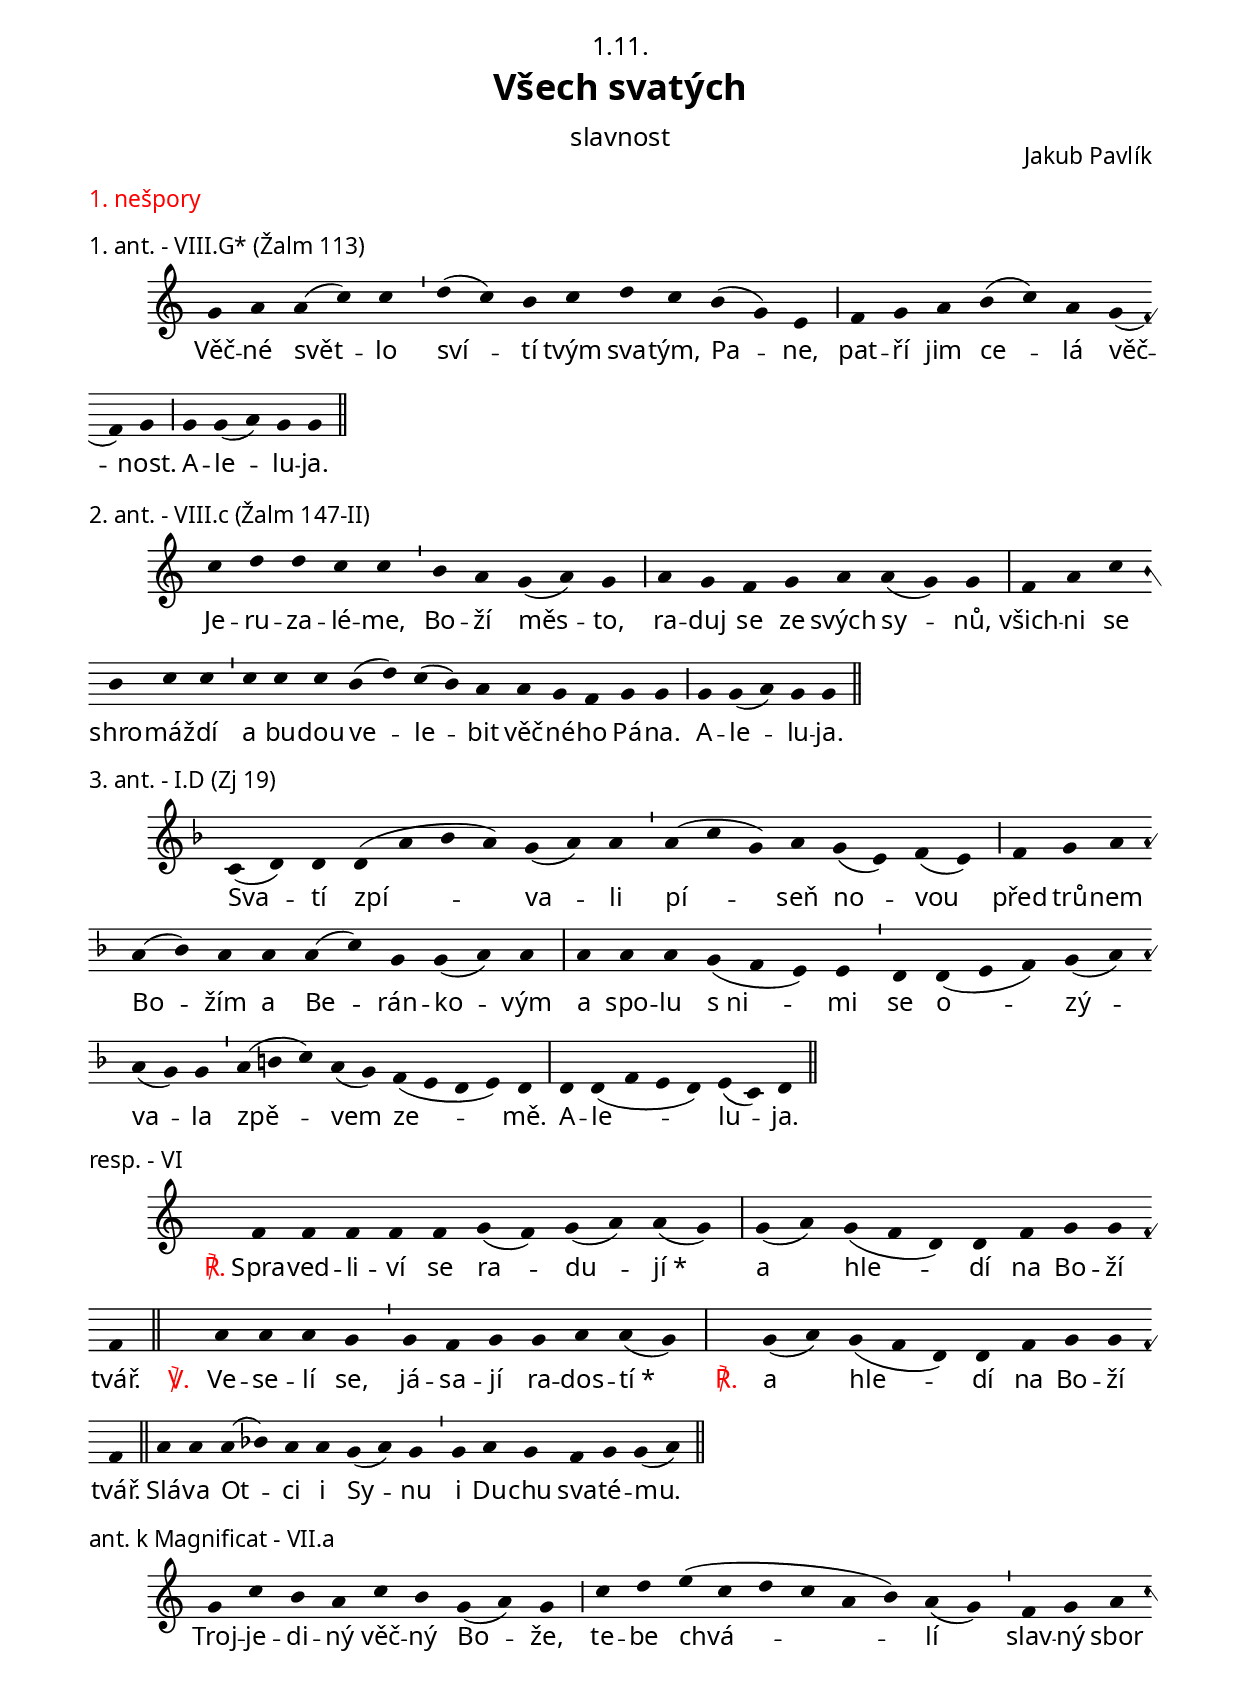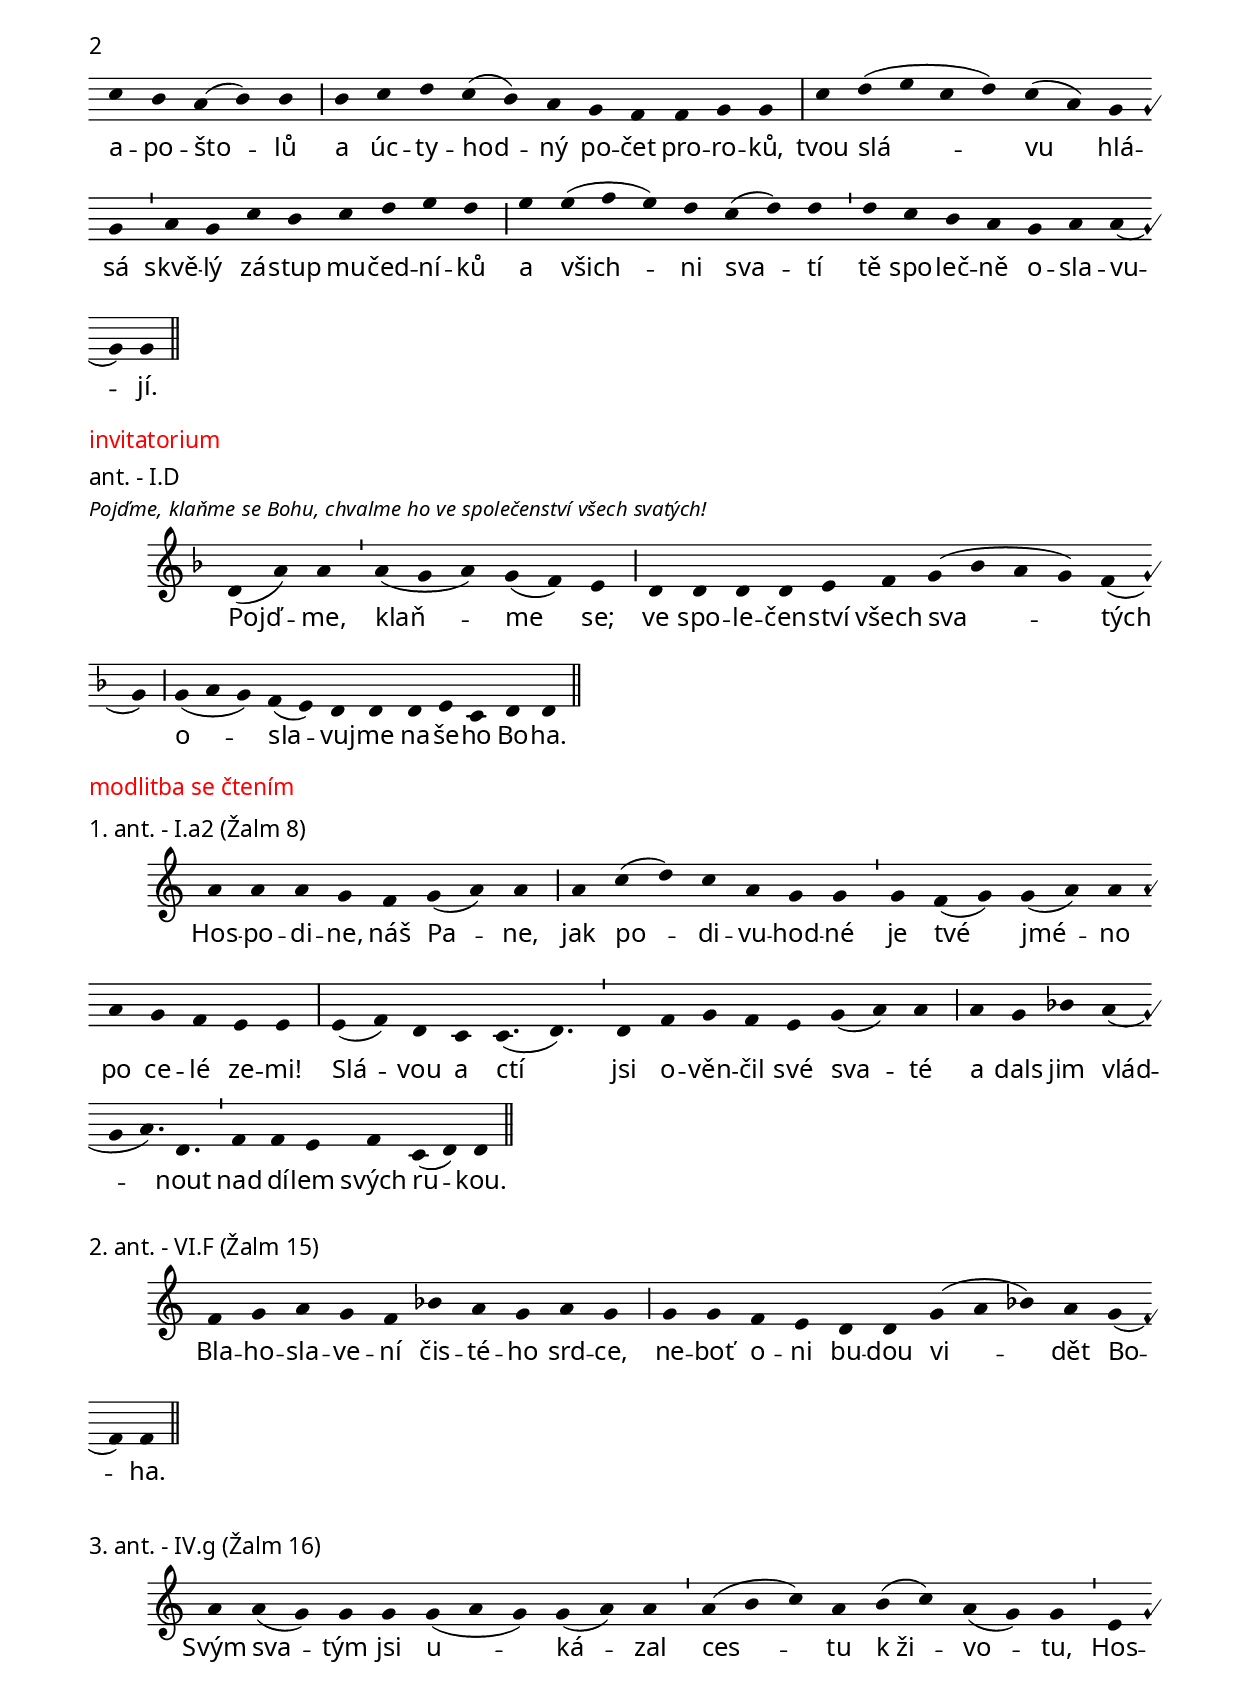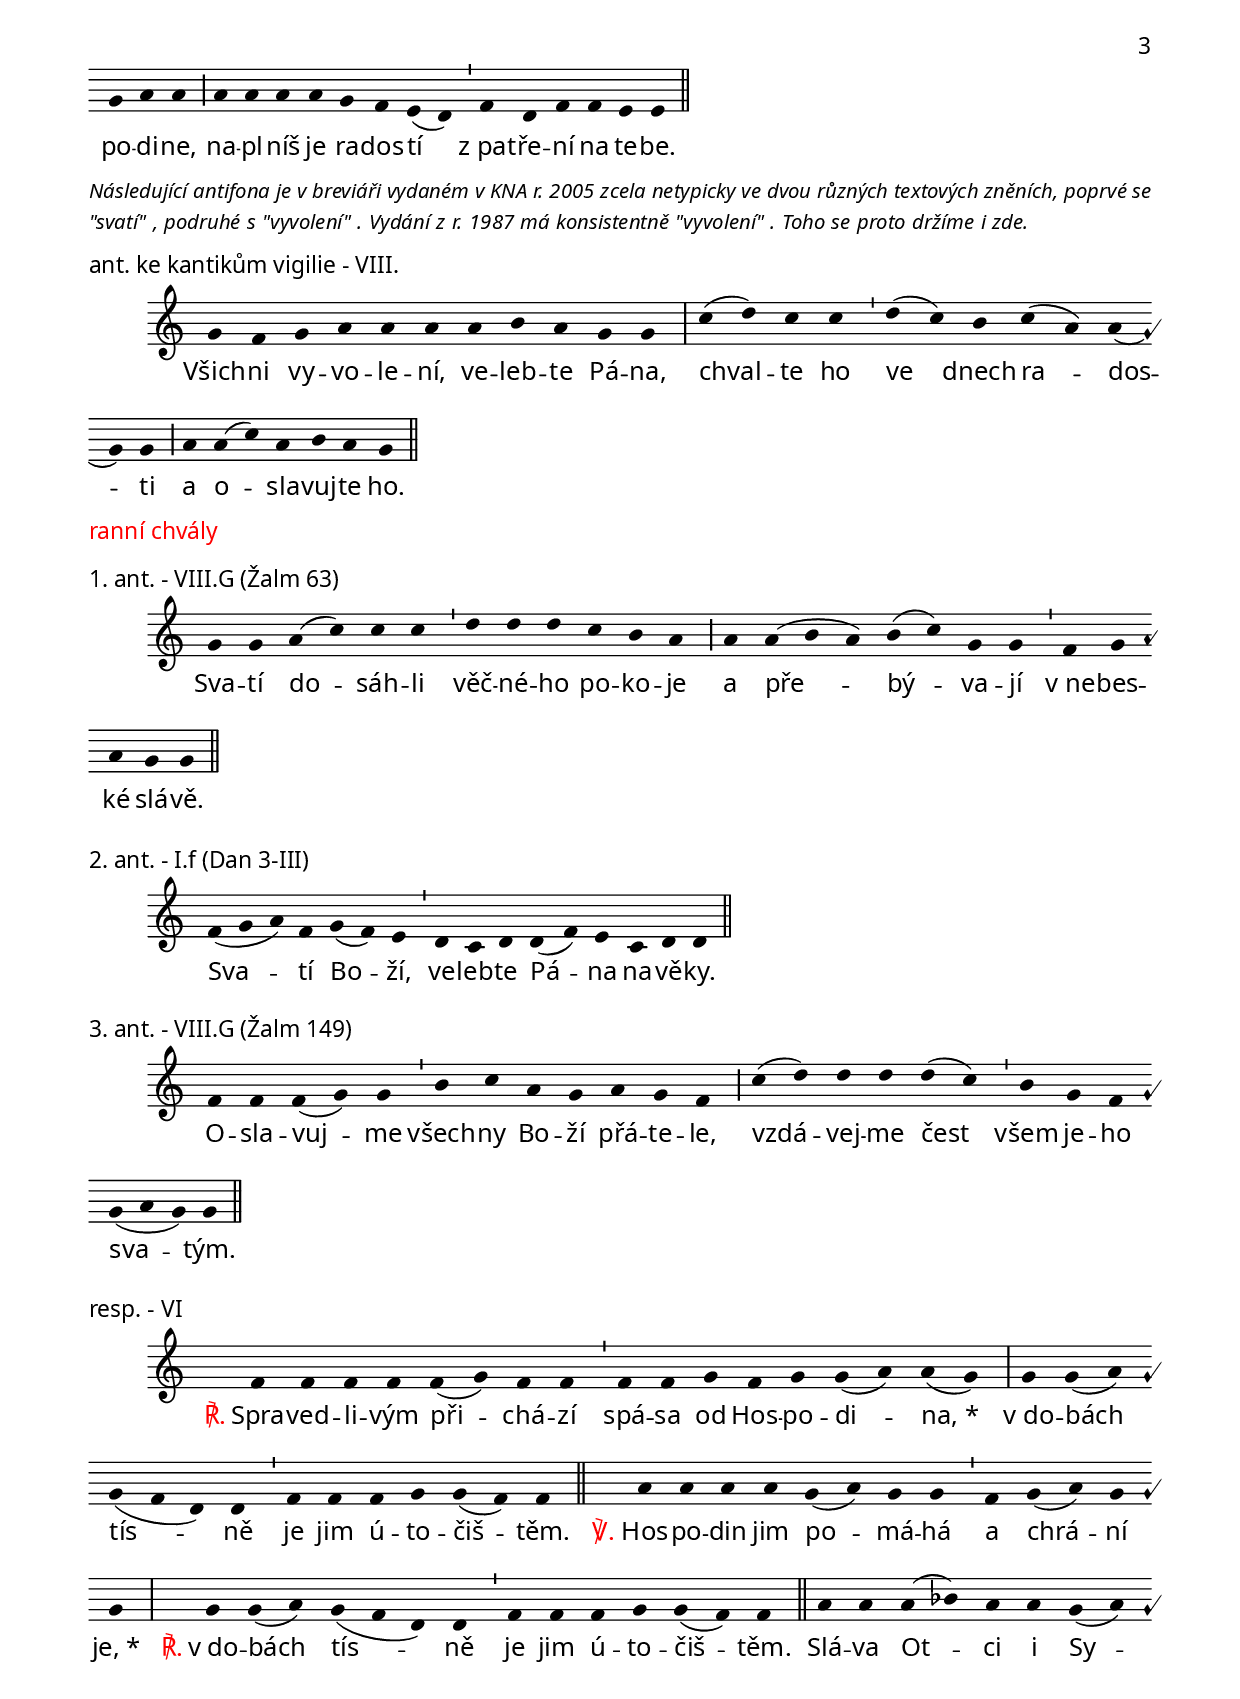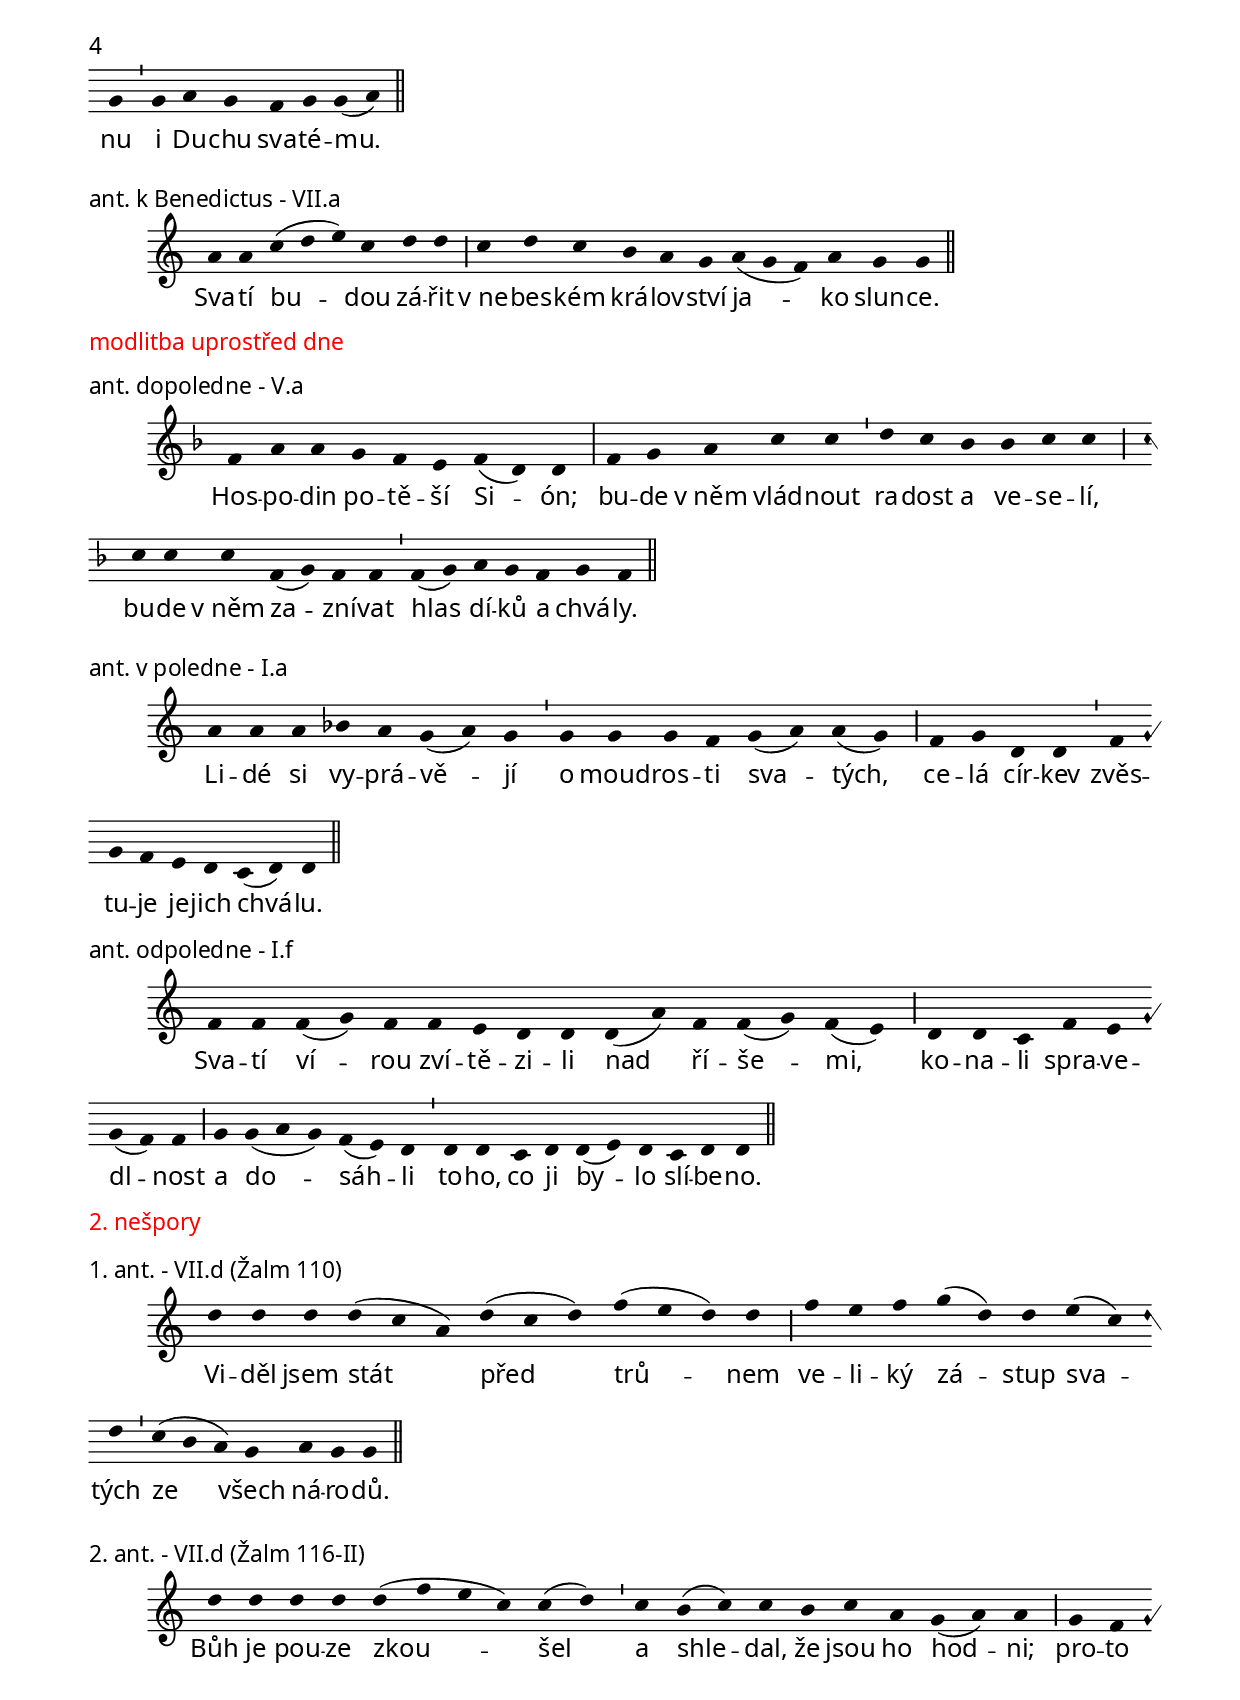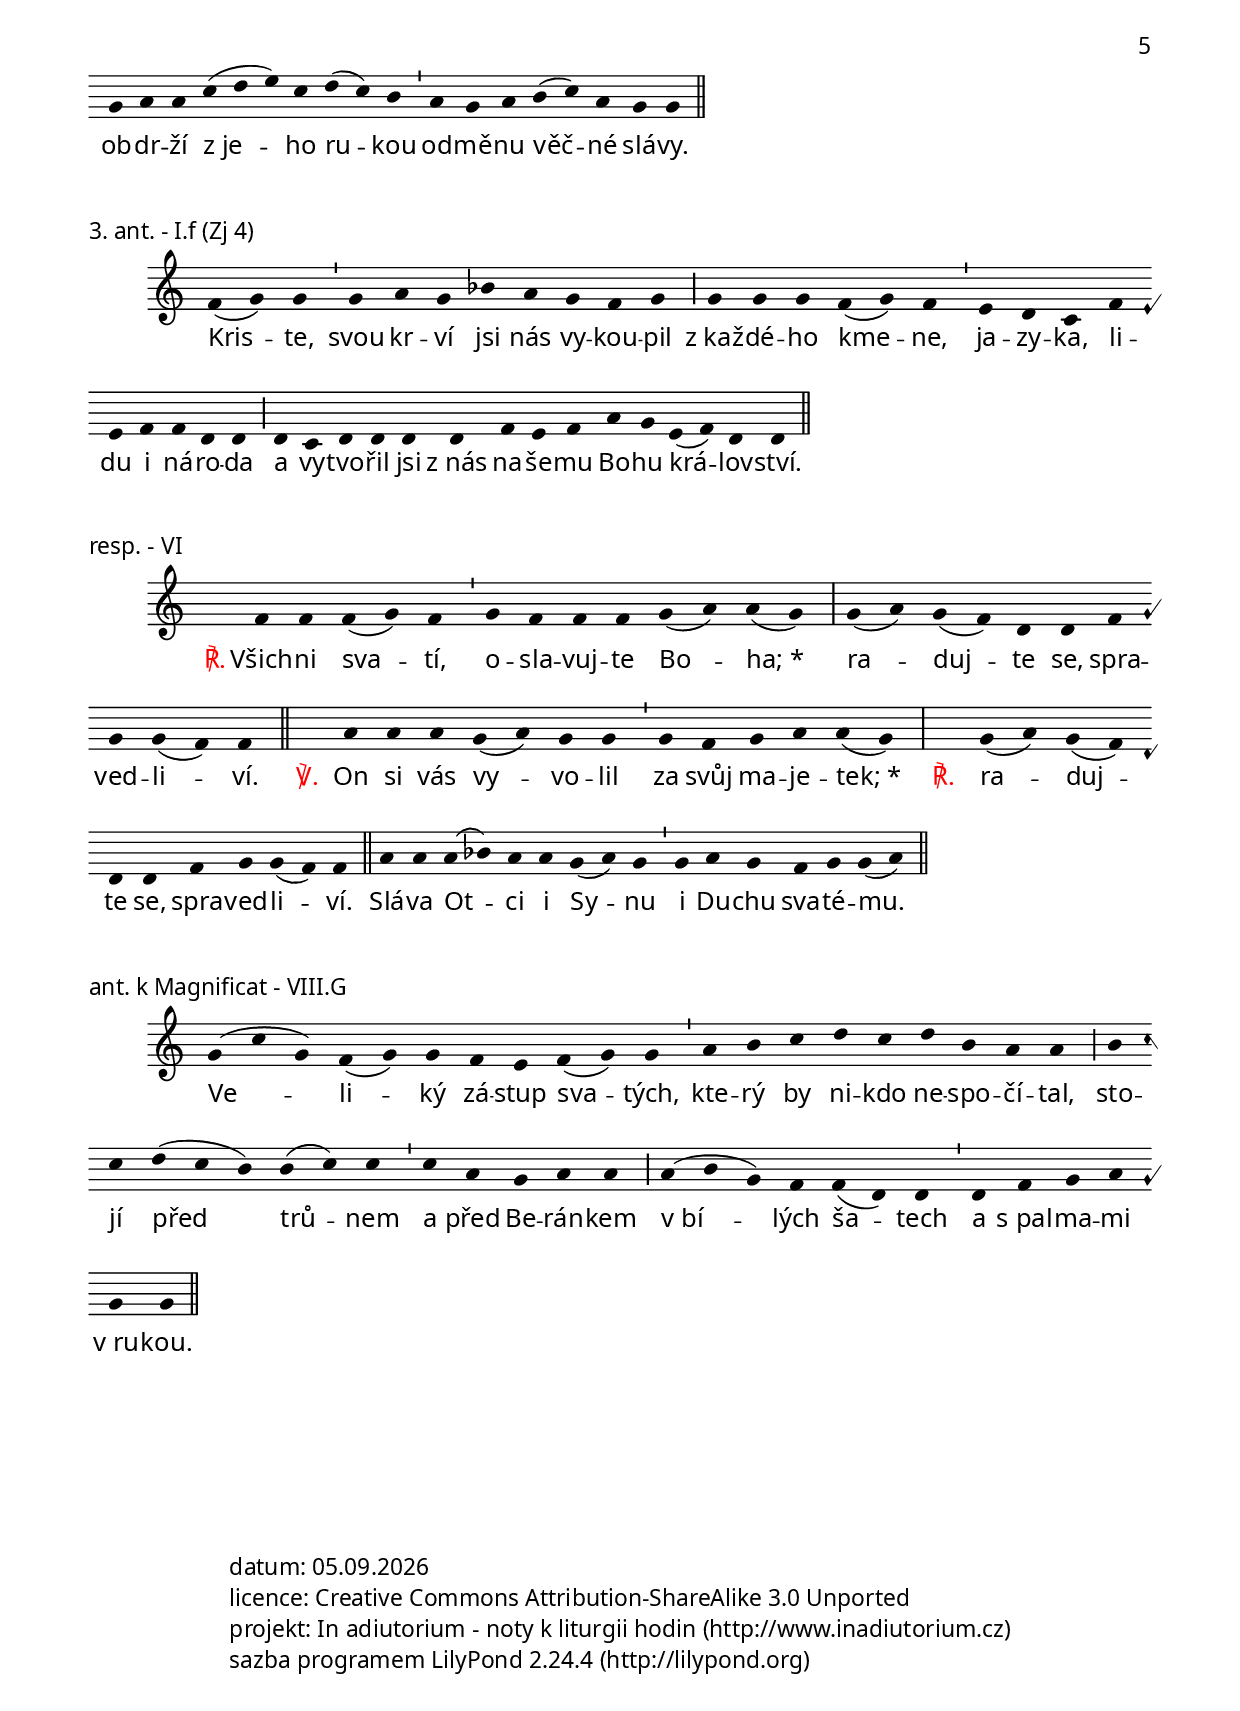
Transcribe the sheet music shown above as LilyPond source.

\version "2.16.0"

\include "../spolecne.ly"
\include "../dilyresponsorii.ly"

\header {
  title = \markup\titleSvatek
            "Všech svatých"
            slavnost
            1.11.
  composer = "Jakub Pavlík"
}

\markup {\nadpisHodinka {"1. nešpory"}}

\score {
  \relative c'' {
    \choralniRezim
    g4 a a( c) c \barMin d( c) b c d c b( g) e \barMaior
    f g a b( c) a g( f) g \barMaior
    g g( a) g g \barFinalis
  }
  \addlyrics {
    Věč -- né svět -- lo sví -- tí tvým sva -- tým, Pa -- ne,
    pat -- ří jim ce -- lá věč -- nost.
    A -- le -- lu -- ja.
  }
  \header {
    quid = "1. ant."
    modus = "VIII"
    differentia = "G*"
    psalmus = "Žalm 113"
    id = "1ne-a1"
    fial = "fial://commune/commune_jedenmucednik.ly#1ne-amag-velik"
    piece = \markup {\sestavTitulek}
  }
}

\score {
  \relative c'' {
    \choralniRezim
    c4 d d c c \barMin b a g( a) g \barMaior
    a g f g a a( g) g \barMax
    f a c b c c \barMin
    c c c b( d) c( b) a a g f g g \barMaior
    g g( a) g g \barFinalis
  }
  \addlyrics {
    Je -- ru -- za -- lé -- me, Bo -- ží měs -- to,
    ra -- duj se ze svých sy -- nů,
    všich -- ni se shro -- máž -- dí
    a bu -- dou ve -- le -- bit věč -- né -- ho Pá -- na.
    A -- le -- lu -- ja.
  }
  \header {
    quid = "2. ant."
    modus = "VIII"
    differentia = "c"
    psalmus = "Žalm 147-II"
    id = "1ne-a2"
    fons = "2. část: žaltář, 4.t., pá, r.ch., 2.ant."
    fial = "fial://antifony/tyden4_6patek.ly#rch-ant2?konec&+aleluja"
    piece = \markup {\sestavTitulek}
  }
}

\score {
  \relative c' {
    \key f \major
    \choralniRezim
    c4( d) d d( a' bes a) g( a) a \barMin a( c g) a g( e) f( e) \barMaior
    f g a a( bes) a a a( c) g g( a) a \barMax
    a a a g( f e) e \barMin d d( e f) g( a) a( g) g \barMin a( b c) a( g) f( e d e) d \barMax

    d d( f e d) e( c) d \barFinalis
  }
  \addlyrics {
    Sva -- tí zpí -- va -- li pí -- seň no -- vou
    před trů -- nem Bo -- žím a Be -- rán -- ko -- vým
    a spo -- lu s_ni -- mi se o -- zý -- va -- la zpě -- vem ze -- mě.

    A -- le -- lu -- ja.
  }
  \header {
    quid = "3. ant."
    modus = "I"
    differentia = "D"
    psalmus = "Zj 19"
    id = "1ne-a3"
    fial = "fial://commune/commune_svatymuz.ly#2ne-a3"
    piece = \markup {\sestavTitulek}
  }
}

\score {
  \relative c' {
    \choralniRezim

    % R
    \neviditelna f
    f4 f f f f g( f) g( a) a( g) \barMax
    g( a) g( f d) d f g g f \barFinalis
    % V
    \neviditelna a
    a4 a a g \barMin g f g g a a( g) \barMax
    % R
    \neviditelna a
    g( a) g( f d) d f g g f \barFinalis
    % Slava
    \respVIdoxologie \barFinalis
  }
  \addlyrics {
    \Response Spra -- ved -- li -- ví se ra -- du -- jí_*
    a hle -- dí na Bo -- ží tvář.
    \Verse Ve -- se -- lí se, já -- sa -- jí ra -- dos -- tí_*
    \Response a hle -- dí na Bo -- ží tvář.
    \textRespDoxologie
  }
  \header {
    quid = "resp."
    modus = "VI"
    id = "1ne-r"
    piece = \markup {\sestavTitulekResp}
  }
}

\score {
  \relative c'' {
    \choralniRezim
    g4 c b a c b g( a) g \barMaior
    c d e( c d c a b) a( g) \barMin f g a c b a( b) b \barMaior
    b c d c( b) a g f f g g \barMax

    c d( e c d) c( a) g g \barMin a g c b c d e d \barMaior
    e e( f e) d c( d) d \barMin d c b a g a a( g) g \barFinalis
  }
  \addlyrics {
    Troj -- je -- di -- ný věč -- ný Bo -- že,
    te -- be chvá -- lí slav -- ný sbor a -- po -- što -- lů
    a úc -- ty -- hod -- ný po -- čet pro -- ro -- ků,

    tvou slá -- vu hlá -- sá skvě -- lý zá -- stup mu -- čed -- ní -- ků
    a všich -- ni sva -- tí tě spo -- leč -- ně o -- sla -- vu -- jí.
  }
  \header {
    quid = "ant. k Magnificat"
    modus = "VII"
    differentia = "a"
    psalmus = ""
    placet = "věnovat jí trochu péče, zejm. úvodu"
    id = "1ne-amag"
    piece = \markup {\sestavTitulekBezZalmu}
  }
}

\markup {\nadpisHodinka {"invitatorium"}}

\score {
  \relative c' {
    \key f \major
    \choralniRezim
    d4( a') a \barMin a( g a) g( f) e \barMaior
    d d d d e f g( bes a g) f( g) \barMaior
    g( a g) f( e) d d d e c d d \barFinalis
  }
  \addlyrics {
    Pojď -- me, klaň -- me se;
    ve spo -- le -- čen -- ství všech sva -- tých
    o -- sla -- vuj -- me na -- še -- ho Bo -- ha.
  }
  \header {
    % Vtipne je, ze me zneni, z rytmickych duvodu nahrazujici
    % "chvalme" za "oslavujme", by mohlo vznaset narok,
    % ze je o spetku vernejsim prekladem latinskeho originalu.
    textus_approbatus = "Pojďme, klaňme se Bohu,
    chvalme ho ve společenství všech svatých!"
    quid = "ant."
    modus = "I"
    differentia = "D"
    psalmus = ""
    id = "invit"
    piece = \markup {\sestavTitulekBezZalmu}
  }
}

\markup {\nadpisHodinka {"modlitba se čtením"}}

\score {
  \relative c'' {
    \choralniRezim
    a4 a a g f g( a) a \barMaior
    a c( d) c a g g \barMin g f( g) g( a) a a g f e e \barMax

    e( f) d c c4.( d) \barMin d4 f g f e g( a) a \barMaior
    a g bes a( g a4.) d, \barMin f4 f e f c( d) d \barFinalis
  }
  \addlyrics {
    Hos -- po -- di -- ne, náš Pa -- ne,
    jak po -- di -- vu -- hod -- né je tvé jmé -- no po ce -- lé ze -- mi!

    Slá -- vou a ctí jsi o -- věn -- čil své sva -- té
    a dals jim vlád -- nout nad dí -- lem svých ru -- kou.
  }
  \header {
    quid = "1. ant."
    modus = "I"
    differentia = "a2"
    psalmus = "Žalm 8"
    fons = "sanktoral/0705cyrilametodej.ly#2ne-a2"
    id = "mc-a1"
    piece = \markup {\sestavTitulek}
  }
}

\score {
  \relative c' {
    \choralniRezim
    f4 g a g f bes a g a g \barMaior
    g g f e d d g( a bes) a g( f) f \barFinalis
  }
  \addlyrics {
    Bla -- ho -- sla -- ve -- ní čis -- té -- ho srd -- ce,
    ne -- boť o -- ni bu -- dou vi -- dět Bo -- ha.
  }
  \header {
    quid = "2. ant."
    modus = "VI"
    differentia = "F"
    psalmus = "Žalm 15"
    fons = "antifony/tyden1_2pondeli.ly#ne-ant2"
    id = "mc-a2"
    piece = \markup {\sestavTitulek}
  }
}

\score {
  \relative c'' {
    \choralniRezim
    a4 a( g) g g g( a g) g( a) a \barMin
    a( b c) a b( c) a( g) g \barMin
    e g a a \barMaior
    a a a a g f e( d) \barMin
    f d f f e e \barFinalis
  }
  \addlyrics {
    Svým sva -- tým jsi u -- ká -- zal
    ces -- tu k_ži -- vo -- tu,
    Hos -- po -- di -- ne,
    na -- pl -- níš je ra -- dos -- tí
    z_pat -- ře -- ní na te -- be.
  }
  \header {
    quid = "3. ant."
    modus = "IV"
    differentia = "g"
    psalmus = "Žalm 16"
    id = "mc-a3"
    piece = \markup {\sestavTitulek}
  }
}

\markup\justify\small\italic{
  Následující antifona je v breviáři vydaném v KNA r. 2005
  zcela netypicky ve dvou různých textových zněních,
  poprvé se "\"svatí\"", podruhé s "\"vyvolení\"".
  Vydání z r. 1987 má konsistentně "\"vyvolení\"".
  Toho se proto držíme i zde.
}

\score {
  \relative c'' {
    \choralniRezim
    g4 f g a a a a b a g g \barMax
    c( d) c c \barMin d( c) b c( a) a( g) g \barMaior
    a a( c) a b a g \barFinalis
  }
  \addlyrics {
    Všich -- ni vy -- vo -- le -- ní,
    ve -- leb -- te Pá -- na,
    chval -- te ho ve dnech ra -- dos -- ti
    a o -- sla -- vuj -- te ho.
  }
  \header {
    quid = "ant. ke kantikům vigilie"
    modus = "VIII"
    differentia = ""
    psalmus = ""
    placet = "začátek půjde lépe"
    fial = "antifony/velikonoce_tyden1_3utery.ly#rch-a2?konec&-aleluja"
    id = "mc-avig"
    piece = \markup {\sestavTitulekBezZalmu}
  }
}

\markup {\nadpisHodinka {"ranní chvály"}}

\score {
  \relative c'' {
    \choralniRezim
    g4 g a( c) c c \barMin d d d c b a \barMaior
    a a( b a) b( c) g g \barMin  f g a g g \barFinalis
  }
  \addlyrics {
    Sva -- tí do -- sáh -- li věč -- né -- ho po -- ko -- je
    a pře -- bý -- va -- jí v_ne -- bes -- ké slá -- vě.
  }
  \header {
    quid = "1. ant."
    modus = "VIII"
    differentia = "G"
    psalmus = "Žalm 63"
    id = "rch-a1"
    fial = "fial://commune/commune_jedenmucednik.ly#2ne-amag"
    piece = \markup {\sestavTitulek}
  }
}

\score {
  \relative c' {
    \choralniRezim
    f4( g a) f g( f) e \barMin
    d c d d( f) e c d d \barFinalis
  }
  \addlyrics {
    Sva -- tí Bo -- ží,
    ve -- leb -- te Pá -- na na -- vě -- ky.
  }
  \header {
    quid = "2. ant."
    modus = "I"
    differentia = "f"
    psalmus = "Dan 3-III"
    placet = "zkusit lépe - spíš prostěji a zpěvněji"
    id = "rch-a2"
    piece = \markup {\sestavTitulek}
  }
}

\score {
  \relative c' {
    \choralniRezim
    f4 f f( g) g \barMin b c a g a g f \barMaior
    c'( d) d d d( c) \barMin b g f g( a g) g \barFinalis
  }
  \addlyrics {
    O -- sla -- vuj -- me všech -- ny Bo -- ží přá -- te -- le,
    vzdá -- vej -- me čest všem je -- ho sva -- tým.
  }
  \header {
    quid = "3. ant."
    modus = "VIII"
    differentia = "G"
    psalmus = "Žalm 149"
    placet = "začátek o sekundu nahoru; zkusit celou lépe?"
    id = "rch-a3"
    piece = \markup {\sestavTitulek}
  }
}

\score {
  \relative c' {
    \choralniRezim

    % R
    \neviditelna f
    f4 f f f f( g) f f \barMin f f g f g g( a) a( g) \barMax
    g g( a) g( f d) d \barMin f f f g g( f) f \barFinalis
    % V
    \neviditelna a
    a4 a a a g( a) g g \barMin f g( a) g g \barMax
    % R
    \neviditelna a
    g g( a) g( f d) d \barMin f f f g g( f) f \barFinalis
    % Slava
    \respVIdoxologie \barFinalis
  }
  \addlyrics {
    \Response Spra -- ved -- li -- vým při -- chá -- zí spá -- sa od Hos -- po -- di -- na,_*
    v_do -- bách tís -- ně je jim ú -- to -- čiš -- těm.
    \Verse Hos -- po -- din jim po -- má -- há a chrá -- ní je,_*
    \Response v_do -- bách tís -- ně je jim ú -- to -- čiš -- těm.
    \textRespDoxologie
  }
  \header {
    quid = "resp."
    modus = "VI"
    id = "rch-r"
    fons = "commune více muč., 2. nešp."
    fial = "fial://commune/commune_vicemucedniku.ly#2ne-resp"
    piece = \markup {\sestavTitulekResp}
  }
}

\score {
  \relative c'' {
    \choralniRezim
    a4 a c( d e) c d d \barMaior
    c d c b a g a( g f) a g g \barFinalis
  }
  \addlyrics {
    Sva -- tí bu -- dou zá -- řit
    v_ne -- bes -- kém krá -- lov -- ství ja -- ko slun -- ce.
  }
  \header {
    quid = "ant. k Benedictus"
    modus = "VII"
    differentia = "a"
    psalmus = ""
    placet = "melodické ozdoby na slovech _budou_ a _jako_ ...
    obě stejným způsobem nepatřičné (zvýraznění slova, které nemá být
    zvýrazňováno), ale nepobuřují mě. Antifona s nimi není bezchybná,
    ale přesto se mi líbí. Bez nich by se musela úplně přepsat."
    id = "rch-aben"
    piece = \markup {\sestavTitulekBezZalmu}
  }
}

\markup {\nadpisHodinka {"modlitba uprostřed dne"}}

\score {
  \relative c' {
    \choralniRezim
    \key f \major
    f4 a a g f e f( d) d \barMax
    f g a c c \barMin d c bes bes c c \barMaior
    c c c f,( g) f f \barMin f( g) a g f g f \barFinalis
  }
  \addlyrics {
    Hos -- po -- din po -- tě -- ší Si -- ón;
    bu -- de v_něm vlád -- nout ra -- dost a ve -- se -- lí,
    bu -- de v_něm za -- zní -- vat hlas dí -- ků a chvá -- ly.
  }
  \header {
    quid = "ant. dopoledne"
    modus = "V"
    differentia = "a"
    psalmus = ""
    placet = "bez úletu do plagálního tetrachordu se dá dobře obejít"
    id = "tercie"
    piece = \markup {\sestavTitulekBezZalmu}
  }
}

\score {
  \relative c'' {
    \choralniRezim
    a4 a a bes a g( a) g \barMin g g g f g( a) a( g) \barMaior
    f g d d \barMin f g f e d c( d) d \barFinalis
  }
  \addlyrics {
    Li -- dé si vy -- prá -- vě -- jí o moud -- ros -- ti sva -- tých,
    ce -- lá cír -- kev zvěs -- tu -- je je -- jich chvá -- lu.
  }
  \header {
    quid = "ant. v poledne"
    modus = "I"
    differentia = "a"
    psalmus = ""
    placet = "první část nepříliš vhodně napodobuje verš 
    stereotypních krátkých responsorií modu VI;
    předělat"
    id = "sexta"
    piece = \markup {\sestavTitulekBezZalmu}
  }
}

\score {
  \relative c' {
    \choralniRezim
    f4 f f( g) f f e d d d( a') f f( g) f( e) \barMaior
    d d c f e g( f) f \barMaior
    g g( a g) f( e) d \barMin d d c d d( e) d c d d \barFinalis
  }
  \addlyrics {
    Sva -- tí ví -- rou zví -- tě -- zi -- li nad ří -- še -- mi,
    ko -- na -- li spra -- ve -- dl -- nost
    a do -- sáh -- li to -- ho, co ji by -- lo slí -- be -- no.
  }
  \header {
    quid = "ant. odpoledne"
    modus = "I"
    differentia = "f"
    psalmus = ""
    placet = "melisma na _bylo_ určitě pryč"
    id = "nona"
    piece = \markup {\sestavTitulekBezZalmu}
  }
}

\markup {\nadpisHodinka {"2. nešpory"}}

\score {
  \relative c'' {
    \choralniRezim
    d4 d d d( c a) d( c d) f( e d) d \barMaior
    f e f g( d) d e( c) d \barMin c( b a) g a g g  \barFinalis
  }
  \addlyrics {
    Vi -- děl jsem stát před trů -- nem
    ve -- li -- ký zá -- stup sva -- tých ze všech ná -- ro -- dů.
  }
  \header {
    quid = "1. ant."
    modus = "VII"
    differentia = "d"
    psalmus = "Žalm 110"
    id = "2ne-a1"
    piece = \markup {\sestavTitulek}
  }
}

\score {
  \relative c'' {
    \choralniRezim
    d4 d d d d( f e c) c( d) \barMin
    c b( c) c b c a g( a) a \barMaior
    g f g a a c( d e) c d( c) b \barMin
    a g a b( c) a g g \barFinalis
  }
  \addlyrics {
    Bůh je pou -- ze zkou -- šel
    a shle -- dal, že jsou ho hod -- ni;
    pro -- to ob -- dr -- ží z_je -- ho ru -- kou
    od -- mě -- nu věč -- né slá -- vy.
  }
  \header {
    quid = "2. ant."
    modus = "VII"
    differentia = "d"
    psalmus = "Žalm 116-II"
    id = "2ne-a2"
    piece = \markup {\sestavTitulek}
  }
}

\score {
  \relative c' {
    \choralniRezim
    f4( g) g \barMin g a g bes a g f g \barMaior
    g g g f( g) f \barMin e d c f e f f d d \barMaior
    d c d d d d f e f a g e( f) d d \barFinalis
  }
  \addlyrics {
    Kris -- te, svou kr -- ví jsi nás vy -- kou -- pil
    z_kaž -- dé -- ho kme -- ne, ja -- zy -- ka, li -- du i ná -- ro -- da
    a vy -- tvo -- řil jsi z_nás na -- še -- mu Bo -- hu krá -- lov -- ství.
  }
  \header {
    quid = "3. ant."
    modus = "I"
    differentia = "f"
    psalmus = "Zj 4"
    id = "2ne-a3"
    placet = "melodie na prvním 'jsi' mě sice nedráždí, ale pravděpodobně není zcela košer"
    piece = \markup {\sestavTitulek}
  }
}

\score {
  \relative c' {
    \choralniRezim

    % R
    \neviditelna c
    f f f( g) f \barMin g f f f g( a) a( g) \barMax
    g( a) g( f) d d f g g( f) f \barFinalis
    % V
    \neviditelna a
    a a a g( a) g g \barMin g f g a a( g) \barMax
    % R
    \neviditelna a
    g( a) g( f) d d f g g( f) f \barFinalis
    % Slava
    \respVIdoxologie \barFinalis
  }
  \addlyrics {
    \Response Všich -- ni sva -- tí, o -- sla -- vuj -- te Bo -- ha;_*
    ra -- duj -- te se, spra -- ved -- li -- ví.
    \Verse On si vás vy -- vo -- lil za svůj ma -- je -- tek;_*
    \Response ra -- duj -- te se, spra -- ved -- li -- ví.
    \textRespDoxologie
  }
  \header {
    quid = "resp."
    modus = "VI"
    id = "2ne-r"
    piece = \markup {\sestavTitulekResp}
  }
}

\score {
  \relative c'' {
    \choralniRezim
    g4( c g) f( g) g f e f( g) g \barMin
    a b c d c d b a a \barMaior
    b c d( c b) b( c) c \barMin c a g a a \barMaior
    a( b g) f f( d) d \barMin d f g a g g \barFinalis
  }
  \addlyrics {
    Ve -- li -- ký zá -- stup sva -- tých,
    kte -- rý by ni -- kdo ne -- spo -- čí -- tal,
    sto -- jí před trů -- nem a před Be -- rán -- kem
    v_bí -- lých ša -- tech a s_pal -- ma -- mi v_ru -- kou.
  }
  \header {
    quid = "ant. k Magnificat"
    modus = "VIII"
    differentia = "G"
    psalmus = ""
    id = "2ne-amag"
    piece = \markup {\sestavTitulekBezZalmu}
  }
}